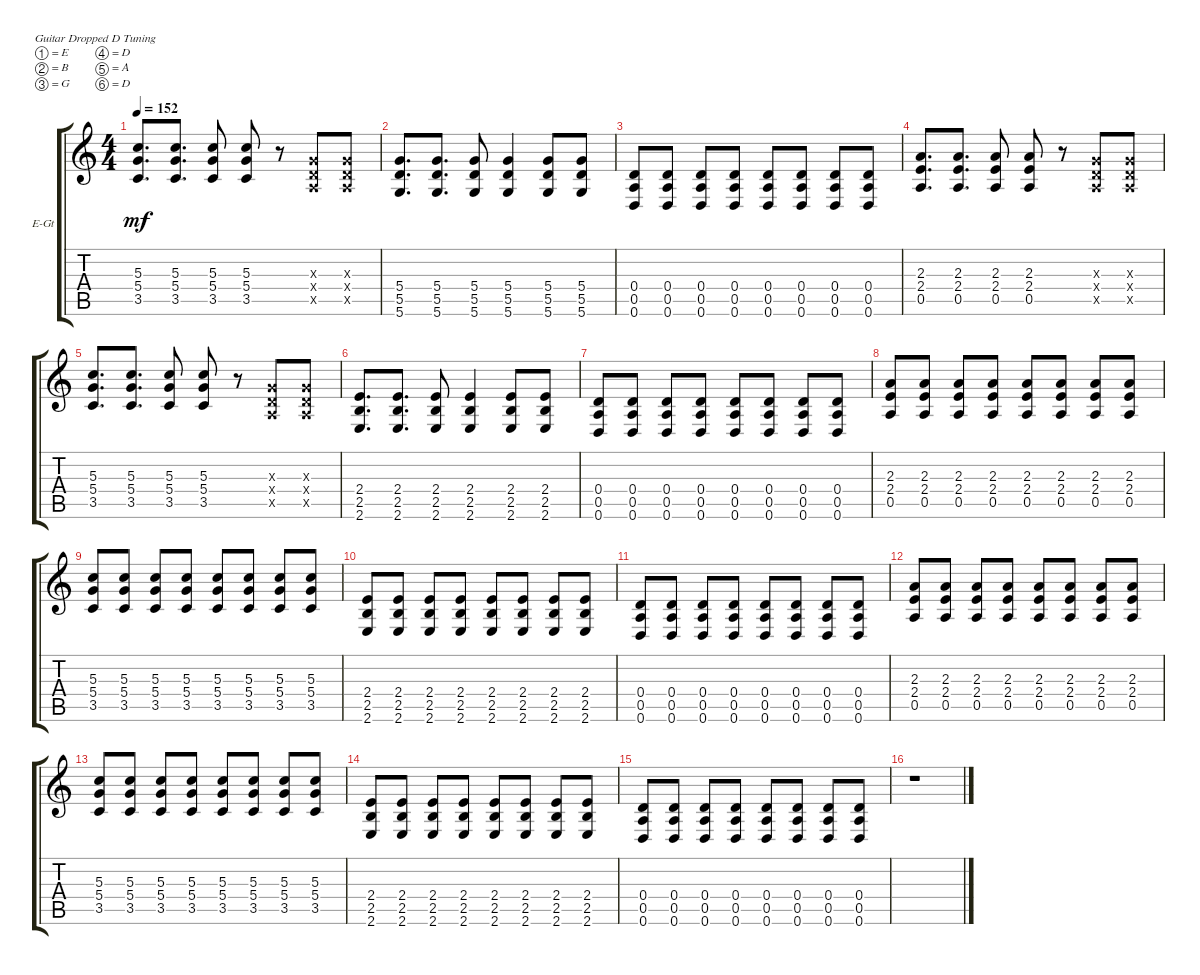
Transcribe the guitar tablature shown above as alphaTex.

\defaultSystemsLayout 4
\bracketExtendMode groupsimilarinstruments
\firstSystemTrackNameOrientation horizontal
\otherSystemsTrackNameOrientation horizontal
\track ("дисторшн" "E-Gt") {instrument distortionguitar}
\staff {score tabs}
\tuning (E4 B3 G3 D3 A2 D2)
\ts (4 4)
\tempo 152
\clef g2
\scale
0.333333
\ks c
(3.5 5.4 5.3).8{d dy mf} (5.4 3.5 5.3).8{d} (3.5 5.4 5.3).8 (5.4 3.5 5.3).8 r.8 (0.5{x} 0.4{x} 0.3{x}).8 (0.3{x} 0.4{x} 0.5{x}).8 |
\scale
0.333333 (5.5 5.4 5.6).8{d} (5.4 5.5 5.6).8{d} (5.5 5.4 5.6).8 (5.4 5.5 5.6).4 (5.4 5.5 5.6).8 (5.4 5.5 5.6).8 |
\scale
0.333333 (0.6 0.5 0.4).8 (0.6 0.5 0.4).8 (0.6 0.5 0.4).8 (0.6 0.5 0.4).8 (0.6 0.5 0.4).8 (0.6 0.5 0.4).8 (0.6 0.5 0.4).8 (0.6 0.5 0.4).8 |
\scale
0.333333 (0.5 2.4 2.3).8{d} (2.3 2.4 0.5).8{d} (0.5 2.4 2.3).8 (2.3 2.4 0.5).8 r.8 (0.4{x} 0.5{x} 0.3{x}).8 (0.3{x} 0.4{x} 0.5{x}).8 |
\scale
0.333333 (3.5 5.4 5.3).8{d} (5.4 3.5 5.3).8{d} (3.5 5.4 5.3).8 (5.4 3.5 5.3).8 r.8 (0.5{x} 0.4{x} 0.3{x}).8 (0.3{x} 0.4{x} 0.5{x}).8 |
\scale
0.333333 (2.6 2.5 2.4).8{d} (2.4 2.5 2.6).8{d} (2.6 2.5 2.4).8 (2.4 2.5 2.6).4 (2.6 2.4 2.5).8 (2.4 2.5 2.6).8 |
\scale
0.333333 (0.6 0.5 0.4).8 (0.6 0.5 0.4).8 (0.6 0.5 0.4).8 (0.6 0.5 0.4).8 (0.6 0.5 0.4).8 (0.6 0.5 0.4).8 (0.6 0.5 0.4).8 (0.6 0.5 0.4).8 |
\scale
0.333333 (0.5 2.4 2.3).8 (0.5 2.4 2.3).8 (0.5 2.4 2.3).8 (0.5 2.4 2.3).8 (0.5 2.4 2.3).8 (0.5 2.4 2.3).8 (0.5 2.4 2.3).8 (0.5 2.4 2.3).8 |
\scale
0.333333 (3.5 5.4 5.3).8 (3.5 5.4 5.3).8 (3.5 5.4 5.3).8 (3.5 5.4 5.3).8 (3.5 5.4 5.3).8 (3.5 5.4 5.3).8 (3.5 5.4 5.3).8 (3.5 5.4 5.3).8 |
\scale
0.333333 (2.6 2.5 2.4).8 (2.6 2.5 2.4).8 (2.6 2.5 2.4).8 (2.6 2.5 2.4).8 (2.6 2.5 2.4).8 (2.6 2.5 2.4).8 (2.6 2.5 2.4).8 (2.6 2.5 2.4).8 |
\scale
0.333333 (0.6 0.5 0.4).8 (0.6 0.5 0.4).8 (0.6 0.5 0.4).8 (0.6 0.5 0.4).8 (0.6 0.5 0.4).8 (0.6 0.5 0.4).8 (0.6 0.5 0.4).8 (0.6 0.5 0.4).8 |
\scale
0.333333 (0.5 2.4 2.3).8 (0.5 2.4 2.3).8 (0.5 2.4 2.3).8 (0.5 2.4 2.3).8 (0.5 2.4 2.3).8 (0.5 2.4 2.3).8 (0.5 2.4 2.3).8 (0.5 2.4 2.3).8 |
\scale
0.333333 (3.5 5.4 5.3).8 (3.5 5.4 5.3).8 (3.5 5.4 5.3).8 (3.5 5.4 5.3).8 (3.5 5.4 5.3).8 (3.5 5.4 5.3).8 (3.5 5.4 5.3).8 (3.5 5.4 5.3).8 |
\scale
0.333333 (2.6 2.5 2.4).8 (2.6 2.5 2.4).8 (2.6 2.5 2.4).8 (2.6 2.5 2.4).8 (2.6 2.5 2.4).8 (2.6 2.5 2.4).8 (2.6 2.5 2.4).8 (2.6 2.5 2.4).8 |
\scale
0.333333 (0.6 0.5 0.4).8 (0.6 0.5 0.4).8 (0.6 0.5 0.4).8 (0.6 0.5 0.4).8 (0.6 0.5 0.4).8 (0.6 0.5 0.4).8 (0.6 0.5 0.4).8 (0.6 0.5 0.4).8 |
\scale
0.333333 r.1
